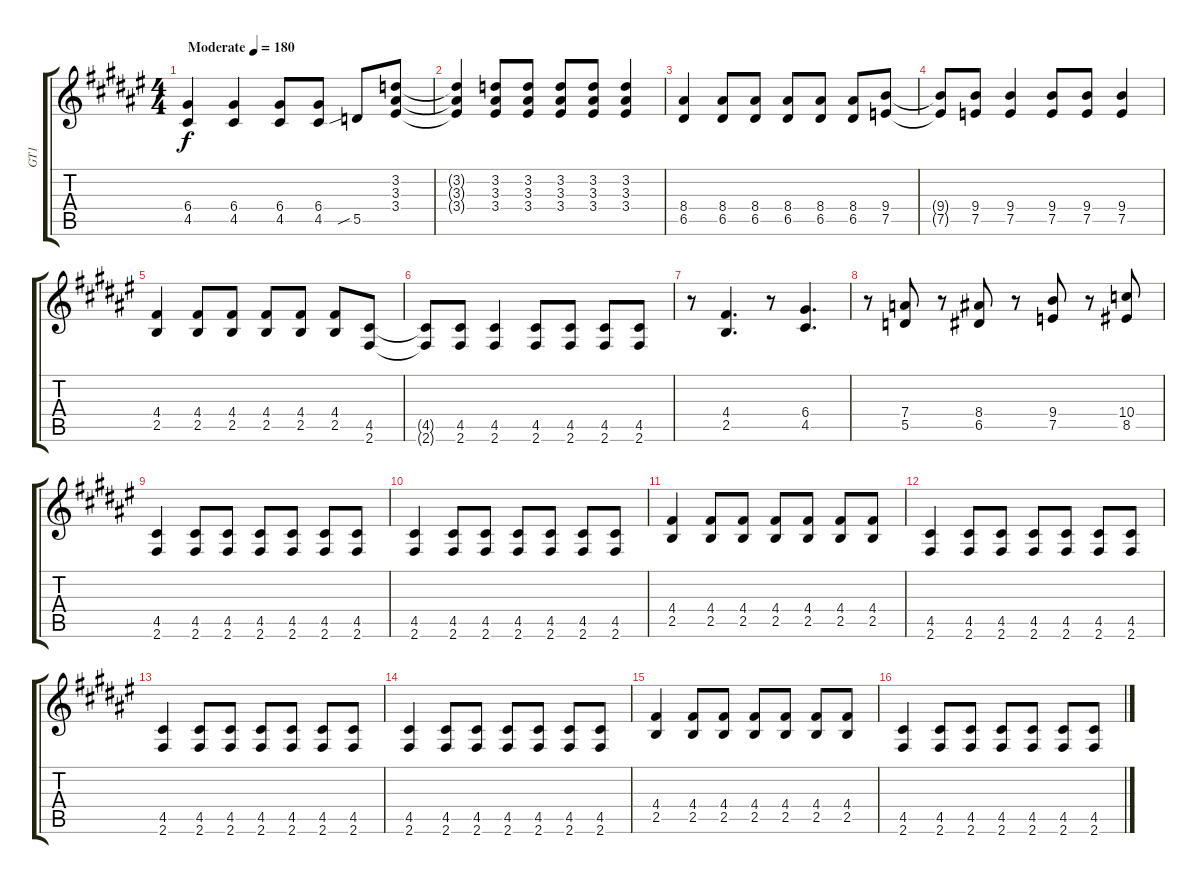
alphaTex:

\track ("GT1" "GT1") {instrument overdrivenguitar}
\staff {score tabs}
\tuning (E4 B3 G3 D3 A2 E2) {hide}
\ts (4 4)
\tempo (180 "Moderate")
\clef g2
\ks f#
(6.4 4.5).4{dy f instrument overdrivenguitar} (6.4 4.5).4 (6.4 4.5).8 (6.4 4.5).8 5.5{sib}.8 (3.2 3.3 3.4).8 |
(3.2{t} 3.3{t} 3.4{t}).4 (3.2 3.3 3.4).8 (3.2 3.3 3.4).8 (3.2 3.3 3.4).8 (3.2 3.3 3.4).8 (3.2 3.3 3.4).4 |
(8.4 6.5).4 (8.4 6.5).8 (8.4 6.5).8 (8.4 6.5).8 (8.4 6.5).8 (8.4 6.5).8 (9.4 7.5).8 |
(9.4{t} 7.5{t}).8 (9.4 7.5).8 (9.4 7.5).4 (9.4 7.5).8 (9.4 7.5).8 (9.4 7.5).4 |
(4.4 2.5).4 (4.4 2.5).8 (4.4 2.5).8 (4.4 2.5).8 (4.4 2.5).8 (4.4 2.5).8 (4.5 2.6).8 |
(4.5{t} 2.6{t}).8 (4.5 2.6).8 (4.5 2.6).4 (4.5 2.6).8 (4.5 2.6).8 (4.5 2.6).8 (4.5 2.6).8 |
r.8 (4.4 2.5).4{d} r.8 (6.4 4.5).4{d} |
r.8 (7.4 5.5).8 r.8 (8.4 6.5).8 r.8 (9.4 7.5).8 r.8 (10.4 8.5).8 |
(4.5 2.6).4 (4.5 2.6).8 (4.5 2.6).8 (4.5 2.6).8 (4.5 2.6).8 (4.5 2.6).8 (4.5 2.6).8 |
(4.5 2.6).4 (4.5 2.6).8 (4.5 2.6).8 (4.5 2.6).8 (4.5 2.6).8 (4.5 2.6).8 (4.5 2.6).8 |
(4.4 2.5).4 (4.4 2.5).8 (4.4 2.5).8 (4.4 2.5).8 (4.4 2.5).8 (4.4 2.5).8 (4.4 2.5).8 |
(4.5 2.6).4 (4.5 2.6).8 (4.5 2.6).8 (4.5 2.6).8 (4.5 2.6).8 (4.5 2.6).8 (4.5 2.6).8 |
(4.5 2.6).4 (4.5 2.6).8 (4.5 2.6).8 (4.5 2.6).8 (4.5 2.6).8 (4.5 2.6).8 (4.5 2.6).8 |
(4.5 2.6).4 (4.5 2.6).8 (4.5 2.6).8 (4.5 2.6).8 (4.5 2.6).8 (4.5 2.6).8 (4.5 2.6).8 |
(4.4 2.5).4 (4.4 2.5).8 (4.4 2.5).8 (4.4 2.5).8 (4.4 2.5).8 (4.4 2.5).8 (4.4 2.5).8 |
(4.5 2.6).4 (4.5 2.6).8 (4.5 2.6).8 (4.5 2.6).8 (4.5 2.6).8 (4.5 2.6).8 (4.5 2.6).8
